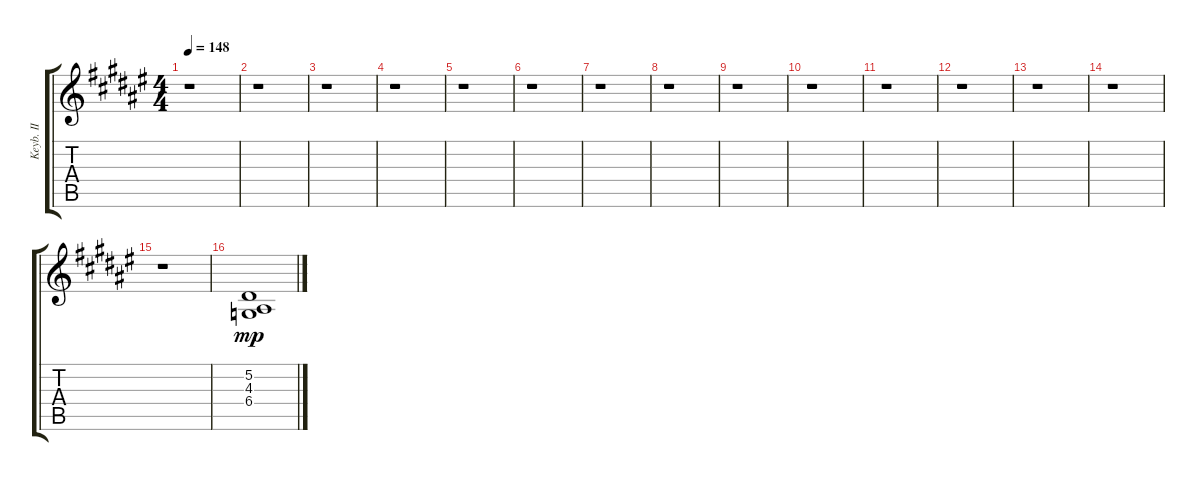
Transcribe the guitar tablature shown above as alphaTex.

\track ("Keyb. II" "Keyb. II") {instrument brasssection}
\staff {score tabs}
\tuning (Eb4 Bb3 Gb3 Db3 Ab2 Eb2) {hide}
\ts (4 4)
\tempo 148
\clef g2
\ks d#minor
r.1{dy f} |
r.1 |
r.1 |
r.1 |
r.1 |
r.1 |
r.1 |
r.1 |
r.1 |
r.1 |
r.1 |
r.1 |
r.1 |
r.1 |
r.1 |
(5.2 4.3 6.4).1{dy mp volume 15 balance 12 instrument choiraahs}
